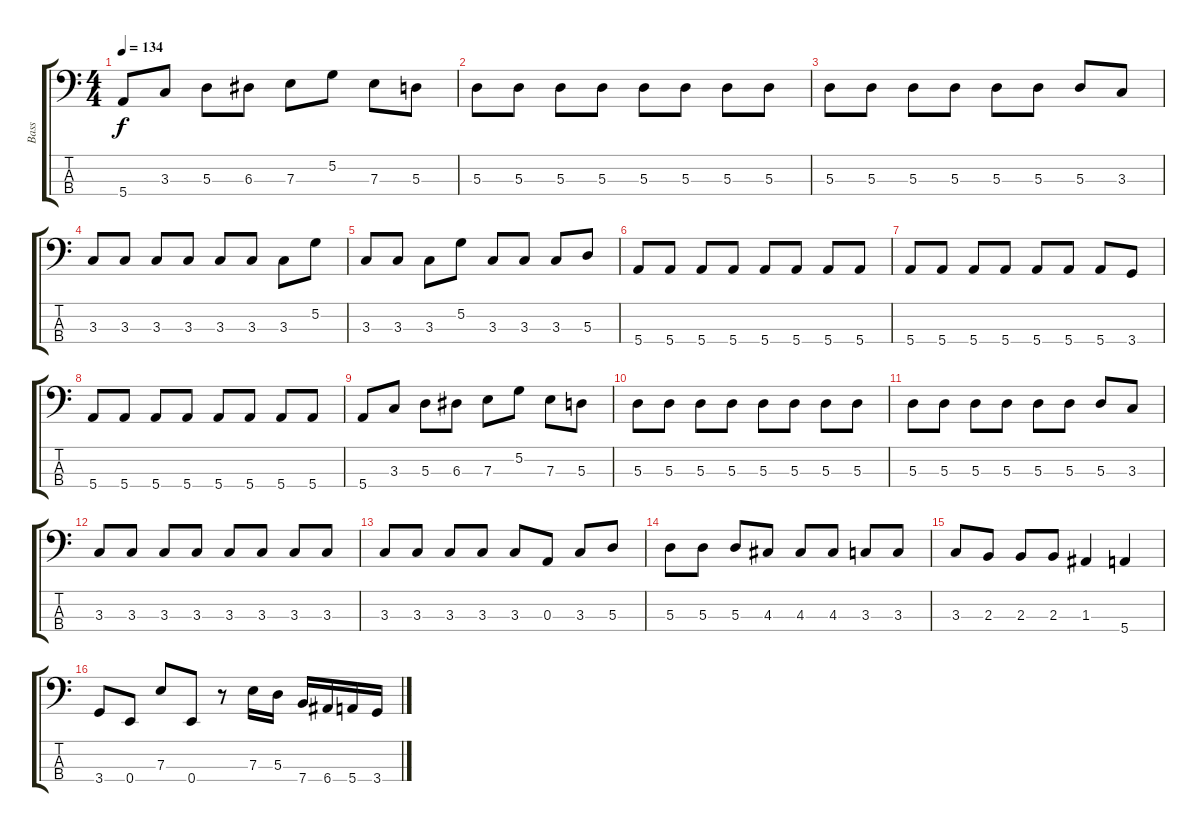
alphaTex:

\track ("Bass" "Bass") {instrument electricbassfinger}
\staff {score tabs}
\tuning (G2 D2 A1 E1) {hide}
\ts (4 4)
\tempo 134
\clef f4
\ks c
5.4.8{dy f} 3.3.8 5.3.8 6.3.8 7.3.8 5.2.8 7.3.8 5.3.8 |
5.3.8 5.3.8 5.3.8 5.3.8 5.3.8 5.3.8 5.3.8 5.3.8 |
5.3.8 5.3.8 5.3.8 5.3.8 5.3.8 5.3.8 5.3.8 3.3.8 |
3.3.8 3.3.8 3.3.8 3.3.8 3.3.8 3.3.8 3.3.8 5.2.8 |
3.3.8 3.3.8 3.3.8 5.2.8 3.3.8 3.3.8 3.3.8 5.3.8 |
5.4.8 5.4.8 5.4.8 5.4.8 5.4.8 5.4.8 5.4.8 5.4.8 |
5.4.8 5.4.8 5.4.8 5.4.8 5.4.8 5.4.8 5.4.8 3.4.8 |
5.4.8 5.4.8 5.4.8 5.4.8 5.4.8 5.4.8 5.4.8 5.4.8 |
5.4.8 3.3.8 5.3.8 6.3.8 7.3.8 5.2.8 7.3.8 5.3.8 |
5.3.8 5.3.8 5.3.8 5.3.8 5.3.8 5.3.8 5.3.8 5.3.8 |
5.3.8 5.3.8 5.3.8 5.3.8 5.3.8 5.3.8 5.3.8 3.3.8 |
3.3.8 3.3.8 3.3.8 3.3.8 3.3.8 3.3.8 3.3.8 3.3.8 |
3.3.8 3.3.8 3.3.8 3.3.8 3.3.8 0.3.8 3.3.8 5.3.8 |
5.3.8 5.3.8 5.3.8 4.3.8 4.3.8 4.3.8 3.3.8 3.3.8 |
3.3.8 2.3.8 2.3.8 2.3.8 1.3.4 5.4.4 |
3.4.8 0.4.8 7.3.8 0.4.8 r.8 7.3.16 5.3.16 7.4.16 6.4.16 5.4.16 3.4.16
